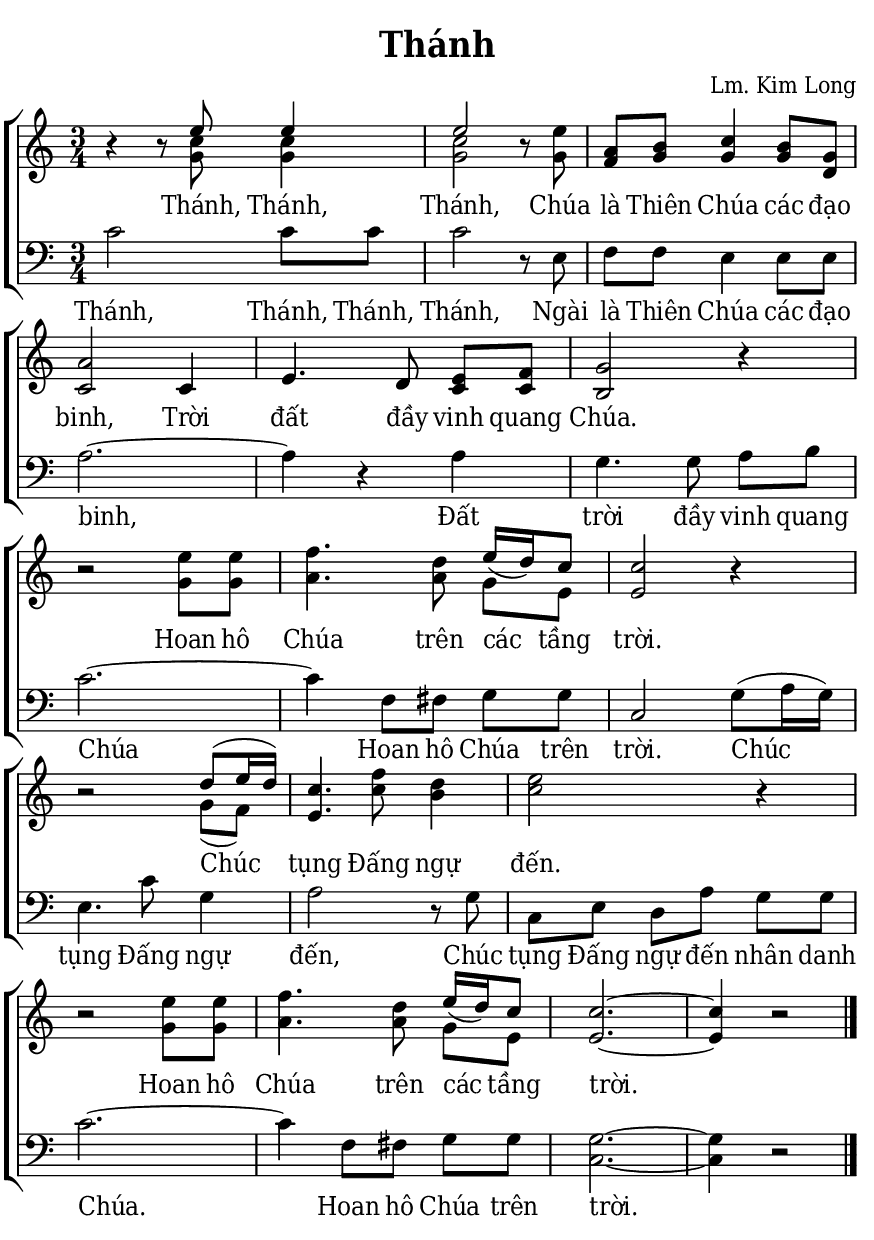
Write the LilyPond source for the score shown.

% Cài đặt chung
\version "2.22.1"
\include "english.ly"

\header {
  title = "Thánh"
  composer = "Lm. Kim Long"
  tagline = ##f
}

% Nhạc điệp khúc
nhacDiepKhucSop = \relative c'' {
  r4 r8 e e4 |
  e2 r8 e |
  a, b c4 b8 g |
  a2 c,4 |
  e4. d8 e f |
  g2 r4 |
  r2 e'8 e |
  f4. d8 e16 _(d) c8 |
  c2 r4 |
  r2 d8 (e16 d) |
  c4. f8 d4 |
  e2 r4 |
  r2 e8 e |
  f4. d8 e16 _(d) c8 |
  c2. ~ |
  c4 r2 \bar "|."
}

nhacDiepKhucAlto = \relative c'' {
  r4 r8 <c g> <c g>4 |
  <c g>2 r8 g |
  f g g4 g8 d |
  c2 c4 |
  e4. d8 c c |
  b2 r4 |
  r2 g'8 g |
  a4. a8 g [e] |
  e2 r4 |
  r2 g8 (f) |
  e4. c'8 b4 |
  c2 r4 |
  r2 g8 g |
  a4. a8 g [e] |
  e2. ~ |
  e4 r2
}

nhacDiepKhucBas = \relative c' {
  c2 c8 c |
  c2 r8 e, |
  f f e4 e8 e |
  a2. ~ |
  a4 r a |
  g4. g8 a b |
  c2. ~ |
  c4 f,8 fs g g |
  c,2 g'8 (a16 g) |
  e4. c'8 g4 |
  a2 r8 g |
  c, e d a' g g |
  c2. ~ |
  c4 f,8 fs g g |
  <g c,>2. ~ |
  <g c,>4 r2
}

% Lời điệp khúc
loiDiepKhucSop = \lyricmode {
  Thánh, Thánh, Thánh,
  Chúa là Thiên Chúa các đạo binh,
  Trời đất đầy vinh quang Chúa.
  Hoan hô Chúa trên các tầng trời.
  Chúc tụng Đấng ngự đến.
  Hoan hô Chúa trên các tầng trời.
}

loiDiepKhucBas = \lyricmode {
  Thánh, Thánh, Thánh, Thánh,
  Ngài là Thiên Chúa các đạo binh,
  Đất trời đầy vinh quang Chúa
  Hoan hô Chúa trên trời.
  Chúc tụng Đấng ngự đến,
  Chúc tụng Đấng ngự đến nhân danh Chúa.
  Hoan hô Chúa trên trời.
}

% Dàn trang
\paper {
  #(set-paper-size "a5")
  top-margin = 3\mm
  bottom-margin = 3\mm
  left-margin = 3\mm
  right-margin = 3\mm
  indent = #0
  #(define fonts
	 (make-pango-font-tree "Deja Vu Serif Condensed"
	 		       "Deja Vu Serif Condensed"
			       "Deja Vu Serif Condensed"
			       (/ 20 20)))
  print-page-number = ##f
  page-count = 1
}

TongNhip = {
  \key c \major \time 3/4
  \set Timing.beamExceptions = #'()
  \set Timing.baseMoment = #(ly:make-moment 1/4)
}

\score {
  \new ChoirStaff <<
    \new Staff \with {
      printPartCombineTexts = ##f
    }
    <<
      \clef treble
    \new Voice \TongNhip \partCombine 
      \nhacDiepKhucSop
      \nhacDiepKhucAlto
    \new NullVoice = beSop \nhacDiepKhucSop
    \new Lyrics \lyricsto beSop \loiDiepKhucSop
    >>
    \new Staff <<
        \clef bass
        \new Voice = beBas {
          \TongNhip \nhacDiepKhucBas
        }
        \new Lyrics \lyricsto beBas \loiDiepKhucBas
    >>
  >>
  \layout {
    \override Lyrics.LyricSpace.minimum-distance = #0.5
    \override Score.BarNumber.break-visibility = ##(#f #f #f)
    \override Score.SpacingSpanner.uniform-stretching = ##t
  }
}
